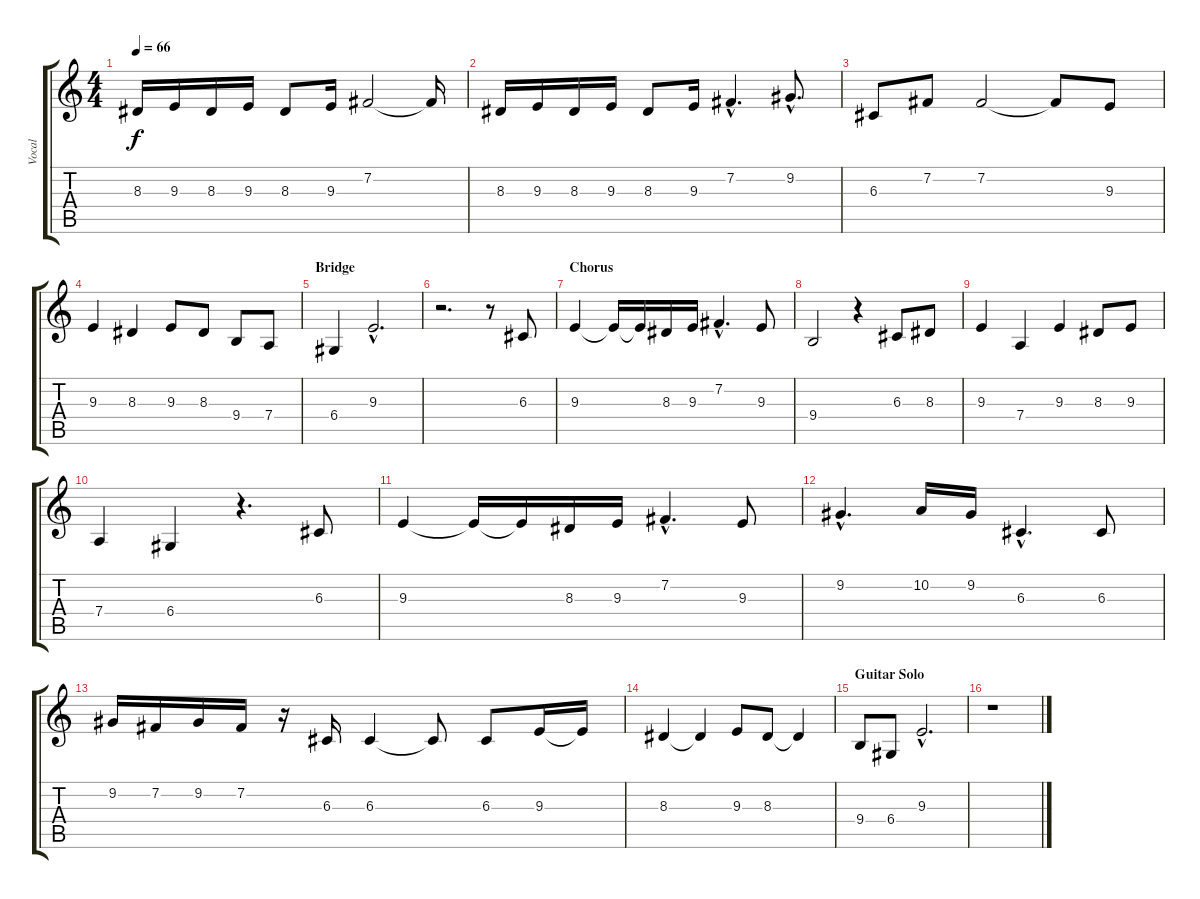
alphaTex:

\track ("Vocal" "Vocal") {instrument electricpiano1}
\staff {score tabs}
\tuning (E4 B3 G3 D3 A2 E2) {hide}
\ts (4 4)
\tempo 66
\clef g2
\ks c
8.3.16{dy f} 9.3.16 8.3.16 9.3.16 8.3.8 9.3.16 7.2.2 7.2{t}.16 |
8.3.16 9.3.16 8.3.16 9.3.16 8.3.8 9.3.16 7.2{hac}.4{d} 9.2{hac}.8{d} |
6.3.8 7.2.8 7.2.2 7.2{t}.8 9.3.8 |
9.3.4 8.3.4 9.3.8 8.3.8 9.4.8 7.4.8 |
\section ("" "Bridge")
6.4.4 9.3{hac}.2{d} |
r.2{d} r.8 6.3.8 |
\section ("" "Chorus")
9.3.4 9.3{t}.16 9.3{t}.16 8.3.16 9.3.16 7.2{hac}.4{d} 9.3.8 |
9.4.2 r.4 6.3.8 8.3.8 |
9.3.4 7.4.4 9.3.4 8.3.8 9.3.8 |
7.4.4 6.4.4 r.4{d} 6.3.8 |
9.3.4 9.3{t}.16 9.3{t}.16 8.3.16 9.3.16 7.2{hac}.4{d} 9.3.8 |
9.2{hac}.4{d} 10.2.16 9.2.16 6.3{hac}.4{d} 6.3.8 |
9.2.16 7.2.16 9.2.16 7.2.16 r.16 6.3.16 6.3.4 6.3{t}.8 6.3.8 9.3.16 9.3{t}.16 |
8.3.4 8.3{t}.4 9.3.8 8.3.8 8.3{t}.4 |
\section ("" "Guitar Solo")
9.4.8 6.4.8 9.3{hac}.2{d} |
r.1
